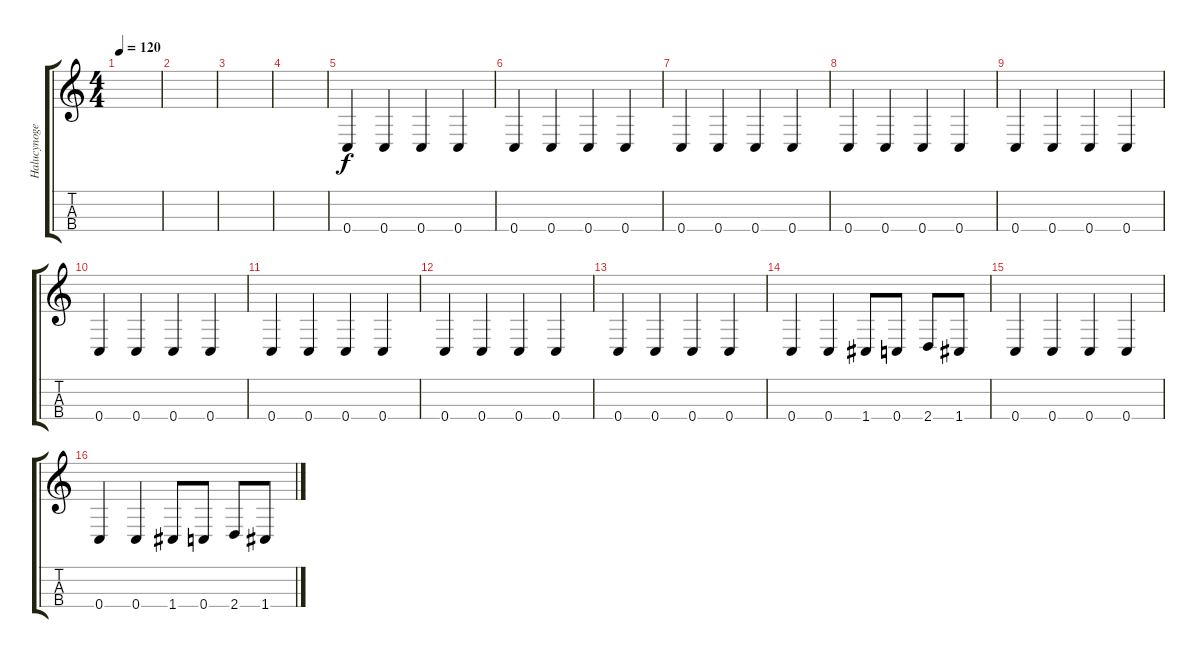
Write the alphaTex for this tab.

\track ("Halucynogenny Bass - Krobiska" "Halucynoge") {instrument electricbassfinger}
\staff {score tabs}
\tuning (G2 D2 Db2 C2) {hide}
\ts (4 4)
\tempo 120
\clef g2
\ks c
|
|
|
|
0.4.4 0.4.4 0.4.4 0.4.4 |
0.4.4 0.4.4 0.4.4 0.4.4 |
0.4.4 0.4.4 0.4.4 0.4.4 |
0.4.4 0.4.4 0.4.4 0.4.4 |
0.4.4 0.4.4 0.4.4 0.4.4 |
0.4.4 0.4.4 0.4.4 0.4.4 |
0.4.4 0.4.4 0.4.4 0.4.4 |
0.4.4 0.4.4 0.4.4 0.4.4 |
0.4.4 0.4.4 0.4.4 0.4.4 |
0.4.4 0.4.4 1.4.8 0.4.8 2.4.8 1.4.8 |
0.4.4 0.4.4 0.4.4 0.4.4 |
0.4.4 0.4.4 1.4.8 0.4.8 2.4.8 1.4.8
